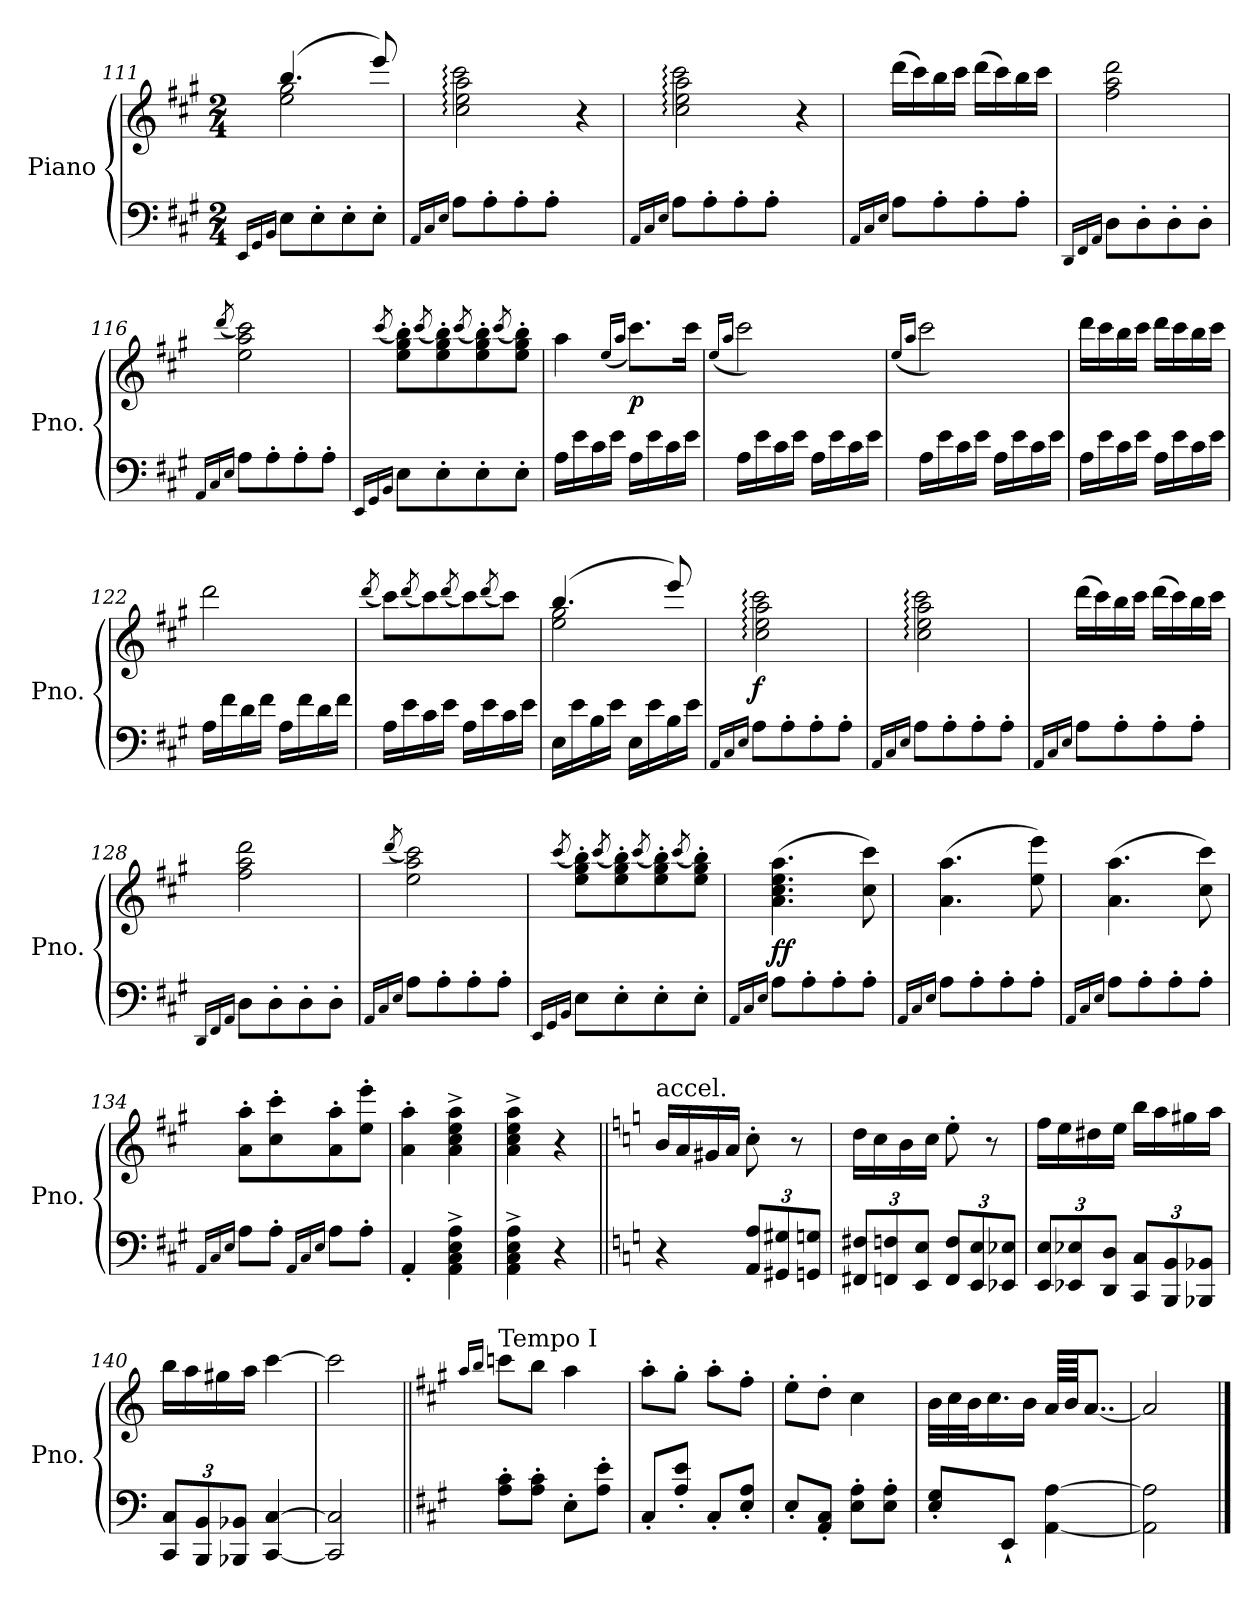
**kern	**kern	**dynam
*part1	*part1	*part1
*staff2	*staff1	*staff1/2
*I"Piano	*	*
*I'Pno.	*	*
*clefF4	*clefG2	*
*k[f#c#g#]	*k[f#c#g#]	*
*A:	*A:	*
*M2/4	*M2/4	*
=111	=111	=111
16qEE/LL	.	.
16qGG#/	.	.
16qBB/JJ	.	.
*	*^	*
8E\L	(4.bb/	2ee\ 2gg#\	.
8E'\	.	.	.
8E'\	.	.	.
8E'\J	8eee/)	.	.
=112	=112	=112	=112
16qAA/LL	.	.	.
16qC#/	.	.	.
16qE/JJ	.	.	.
8A\L	2ccc#:\	2cc#\: 2ee\: 2aa\:	.
8A'\	.	.	.
8A'\	.	.	.
8A'\J	.	.	.
4ryy	4ryy	4r	.
!!LO:LB:g=z	!!
=113	=113	=113	=113
16qAA/LL	.	.	.
16qC#/	.	.	.
16qE/JJ	.	.	.
8A\L	2ccc#:\	2cc#\: 2ee\: 2aa\:	.
8A'\	.	.	.
8A'\	.	.	.
8A'\J	.	.	.
4ryy	4ryy	4r	.
*	*v	*v	*
=114	=114	=114
16qAA/LL	.	.
16qC#/	.	.
16qE/JJ	.	.
8A\L	(16ddd\LL	.
.	16ccc#\)	.
8A'\	16bb\	.
.	16ccc#\JJ	.
8A'\	(16ddd\LL	.
.	16ccc#\)	.
8A'\J	16bb\	.
.	16ccc#\JJ	.
=115	=115	=115
16qDD/LL	.	.
16qFF#/	.	.
16qAA/JJ	.	.
8D\L	2ff#\ 2aa\ 2ddd\	.
8D'\	.	.
8D'\	.	.
8D'\J	.	.
=116	=116	=116
16qAA/LL	.	.
16qC#/	.	.
16qE/JJ	(8qddd/	.
8A\L	2ee\ 2aa\ 2ccc#\)	.
8A'\	.	.
8A'\	.	.
8A'\J	.	.
=117	=117	=117
16qEE/LL	.	.
16qGG#/	.	.
16qBB/JJ	(8qccc#/	.
8E\L	8ee\' 8gg#\' 8bb\'L)	.
.	(8qccc#/	.
8E'\	8ee\' 8gg#\' 8bb\')	.
.	(8qccc#/	.
8E'\	8ee\' 8gg#\' 8bb\')	.
.	(8qccc#/	.
8E'\J	8ee\' 8gg#\' 8bb\'J)	.
!!LO:LB:g=z
=118	=118	=118
16A\LL	4aa\	.
16e\	.	.
16c#\	.	.
16e\JJ	.	.
.	(16qee/LL	.
.	16qaa/JJ	.
!	!	!LO:DY:b
16A\LL	8.ccc#\L)	p
16e\	.	.
16c#\	.	.
16e\JJ	16ccc#\Jk	.
=119	=119	=119
*	*^	*
.	.	(16qee/LL	.
.	.	16qaa/JJ	.
16A\LL	2ccc#\	8.cc#\yy)	.
16e\	.	.	.
16c#\	.	.	.
16e\JJ	.	4ryy	.
16A\LL	.	.	.
16e\	.	.	.
16c#\	.	.	.
16e\JJ	.	16ryy	.
=120	=120	=120	=120
.	.	(16qee/LL	.
.	.	16qaa/JJ	.
16A\LL	2ccc#\	8.cc#\yy)	.
16e\	.	.	.
16c#\	.	.	.
16e\JJ	.	4ryy	.
16A\LL	.	.	.
16e\	.	.	.
16c#\	.	.	.
16e\JJ	.	16ryy	.
*	*v	*v	*
=121	=121	=121
16A\LL	16ddd\LL	.
16e\	16ccc#\	.
16c#\	16bb\	.
16e\JJ	16ccc#\JJ	.
16A\LL	16ddd\LL	.
16e\	16ccc#\	.
16c#\	16bb\	.
16e\JJ	16ccc#\JJ	.
!!LO:LB:g=z
=122	=122	=122
16A\LL	2ddd\	.
16f#\	.	.
16d\	.	.
16f#\JJ	.	.
16A\LL	.	.
16f#\	.	.
16d\	.	.
16f#\JJ	.	.
=123	=123	=123
.	(8qddd/	.
16A\LL	8ccc#\L)	.
16e\	.	.
.	(8qddd/	.
16c#\	8ccc#\)	.
16e\JJ	.	.
.	(8qddd/	.
16A\LL	8ccc#\)	.
16e\	.	.
.	(8qddd/	.
16c#\	8ccc#\J)	.
16e\JJ	.	.
=124	=124	=124
*	*^	*
16E\LL	(4.bb/	2ee\ 2gg#\	.
16e\	.	.	.
16B\	.	.	.
16e\JJ	.	.	.
16E\LL	.	.	.
16e\	.	.	.
16B\	8eee/)	.	.
16e\JJ	.	.	.
=125	=125	=125	=125
16qAA/LL	.	.	.
16qC#/	.	.	.
16qE/JJ	.	.	.
!	!	!	!LO:DY:b
8A\L	2ccc#:\	2cc#\: 2ee\: 2aa\:	f
8A'\	.	.	.
8A'\	.	.	.
8A'\J	.	.	.
=126	=126	=126	=126
16qAA/LL	.	.	.
16qC#/	.	.	.
16qE/JJ	.	.	.
8A\L	2ccc#:\	2cc#\: 2ee\: 2aa\:	.
8A'\	.	.	.
8A'\	.	.	.
8A'\J	.	.	.
*	*v	*v	*
!!LO:PB:g=z
=127	=127	=127
16qAA/LL	.	.
16qC#/	.	.
16qE/JJ	.	.
8A\L	(16ddd\LL	.
.	16ccc#\)	.
8A'\	16bb\	.
.	16ccc#\JJ	.
8A'\	(16ddd\LL	.
.	16ccc#\)	.
8A'\J	16bb\	.
.	16ccc#\JJ	.
=128	=128	=128
16qDD/LL	.	.
16qFF#/	.	.
16qAA/JJ	.	.
8D\L	2ff#\ 2aa\ 2ddd\	.
8D'\	.	.
8D'\	.	.
8D'\J	.	.
=129	=129	=129
16qAA/LL	.	.
16qC#/	.	.
16qE/JJ	(8qddd/	.
8A\L	2ee\ 2aa\ 2ccc#\)	.
8A'\	.	.
8A'\	.	.
8A'\J	.	.
=130	=130	=130
16qEE/LL	.	.
16qGG#/	.	.
16qBB/JJ	(8qccc#/	.
8E\L	8ee\' 8gg#\' 8bb\'L)	.
.	(8qccc#/	.
8E'\	8ee\' 8gg#\' 8bb\')	.
.	(8qccc#/	.
8E'\	8ee\' 8gg#\' 8bb\')	.
.	(8qccc#/	.
8E'\J	8ee\' 8gg#\' 8bb\'J)	.
=131	=131	=131
16qAA/LL	.	.
16qC#/	.	.
16qE/JJ	.	.
!	!	!LO:DY:b
8A\L	(4.a\ 4.cc#\ 4.ee\ 4.aa\	ff
8A'\	.	.
8A'\	.	.
8A'\J	8cc#\ 8ccc#\)	.
!!LO:LB:g=z
=132	=132	=132
16qAA/LL	.	.
16qC#/	.	.
16qE/JJ	.	.
8A\L	(4.a\ 4.aa\	.
8A'\	.	.
8A'\	.	.
8A'\J	8ee\ 8eee\)	.
=133	=133	=133
16qAA/LL	.	.
16qC#/	.	.
16qE/JJ	.	.
8A\L	(4.a\ 4.aa\	.
8A'\	.	.
8A'\	.	.
8A'\J	8cc#\ 8ccc#\)	.
=134	=134	=134
16qAA/LL	.	.
16qC#/	.	.
16qE/JJ	.	.
8A\L	8a\' 8aa\'L	.
8A'\J	8cc#\' 8ccc#\'	.
16qAA/LL	.	.
16qC#/	.	.
16qE/JJ	.	.
8A\L	8a\' 8aa\'	.
8A'\J	8ee\' 8eee\'J	.
=135	=135	=135
4AA'/	4a\' 4aa\'	.
4AA\^ 4C#\^ 4E\^ 4A\^	4a\^ 4cc#\^ 4ee\^ 4aa\^	.
=136	=136	=136
4AA\^ 4C#\^ 4E\^ 4A\^	4a\^ 4cc#\^ 4ee\^ 4aa\^	.
4r	4r	.
=137||	=137||	=137||
*k[]	*k[]	*
*C:	*C:	*
!	!LO:TX:a:t=accel.	!
4r	16b/LL	.
.	16a/	.
.	16g#X/	.
.	16a/JJ	.
*Xbrackettup	*	*
12AA/ 12A/L	8cc'\	.
12GG#X/ 12G#X/	.	.
.	8r	.
12GGn/ 12Gn/J	.	.
!!LO:LB:g=z
=138	=138	=138
12FF#X/ 12F#X/L	16dd\LL	.
.	16cc\	.
12FFn/ 12Fn/	.	.
.	16b\	.
12EE/ 12E/J	.	.
.	16cc\JJ	.
12FF/ 12F/L	8ee'\	.
12EE/ 12E/	.	.
.	8r	.
12EE-X/ 12E-X/J	.	.
=139	=139	=139
12EE/ 12E/L	16ff\LL	.
.	16ee\	.
12EE-X/ 12E-X/	.	.
.	16dd#X\	.
12DD/ 12D/J	.	.
.	16ee\JJ	.
12CC/ 12C/L	16bb\LL	.
.	16aa\	.
12BBB/ 12BB/	.	.
.	16gg#X\	.
12BBB-X/ 12BB-X/J	.	.
.	16aa\JJ	.
=140	=140	=140
12CC/ 12C/L	16bb\LL	.
.	16aa\	.
12BBB/ 12BB/	.	.
.	16gg#X\	.
12BBB-X/ 12BB-X/J	.	.
.	16aa\JJ	.
[4CC/ [4C/	[4ccc\	.
=141	=141	=141
2CC/] 2C/]	2ccc\]	.
=142||	=142||	=142||
*k[f#c#g#]	*k[f#c#g#]	*
*A:	*A:	*
.	16qaa/LL	.
.	16qbb/JJ	.
!	!LO:TX:a:t=Tempo I	!
8A\' 8c#\'L	8cccn\L	.
8A\' 8c#\'J	8bb\J	.
8E'\L	4aa\	.
8A\' 8e\'J	.	.
=143	=143	=143
8C#'/L	8aa'\L	.
8A/' 8e/'J	8gg#'\J	.
8C#'/L	8aa'\L	.
8E/' 8A/'J	8ff#'\J	.
!!LO:LB:g=z
=144	=144	=144
8E'/L	8ee'\L	.
8AA/' 8C#/'J	8dd'\J	.
8E\' 8A\'L	4cc#\	.
8E\' 8A\'J	.	.
=145	=145	=145
8E/' 8G#/'L	32b\LLL	.
.	32cc#\	.
.	32b\J	.
.	16.cc#\	.
8EE''/J	.	.
.	16b\JJ	.
[4AA\ [4A\	64a/LLLL	.
.	64b/JJJ	.
.	[8..a/J	.
=146	=146	=146
2AA\] 2A\]	2a/]	.
==	==	==
*-	*-	*-
